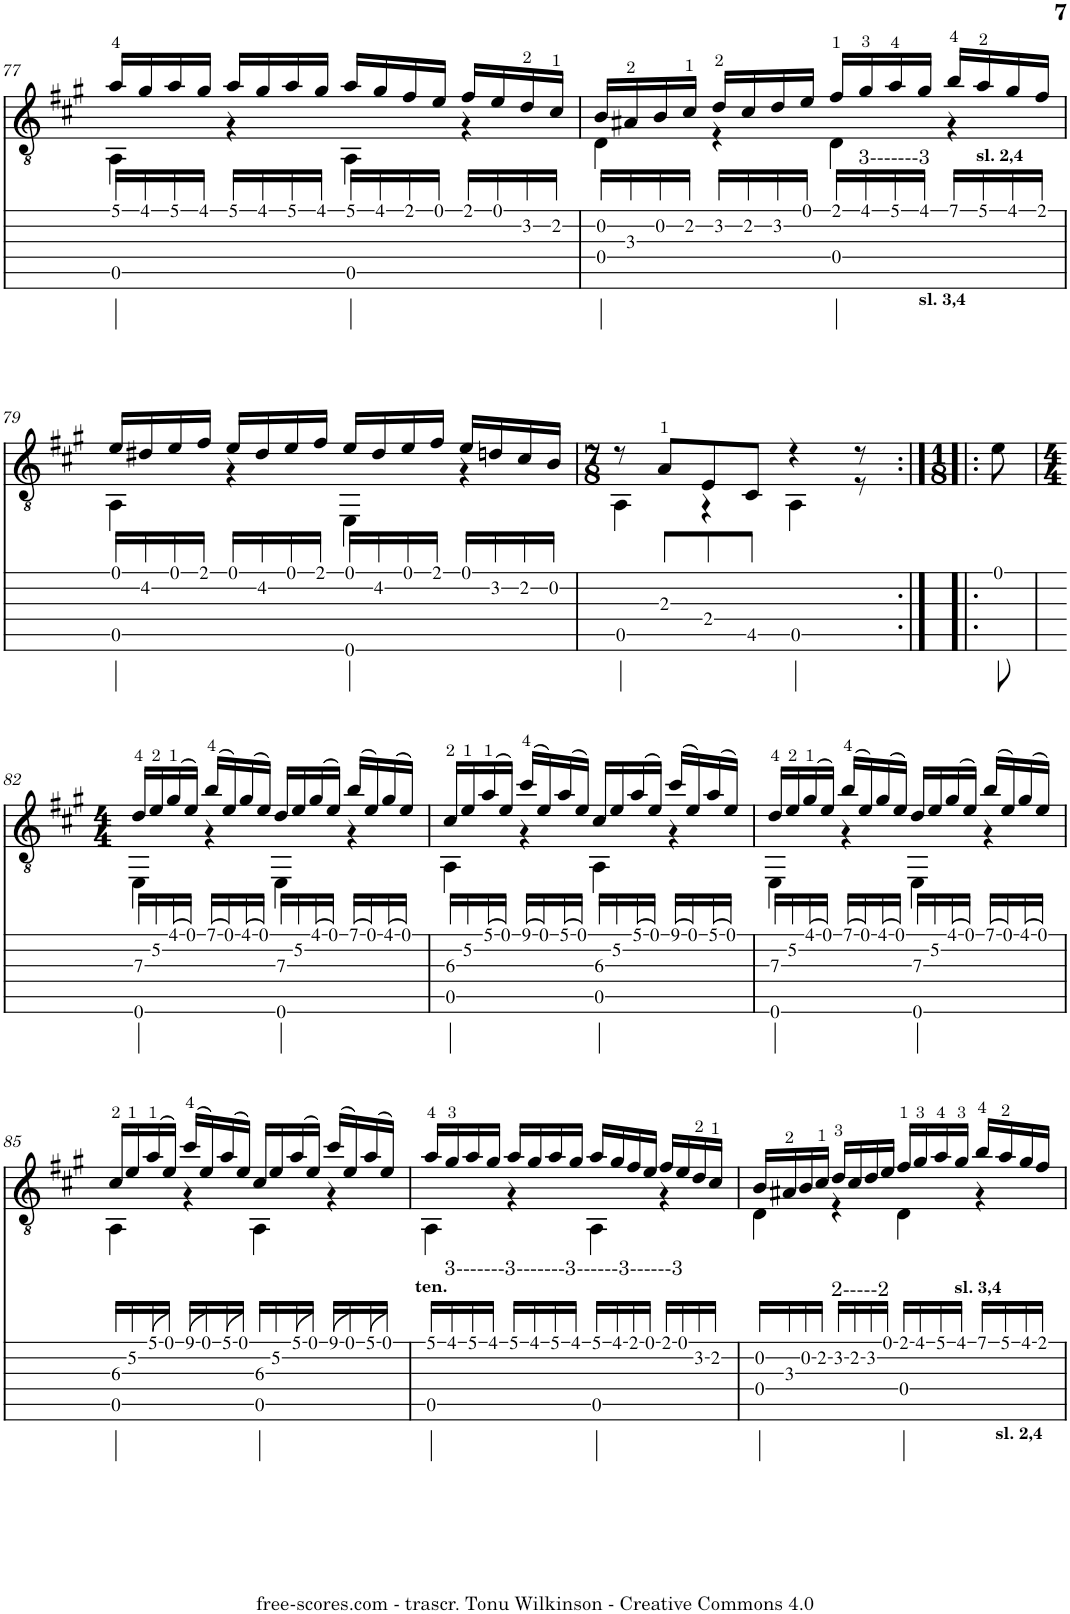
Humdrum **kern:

**kern	**kern
*part2	*part1
*staff2	*staff1
*I"Chitarra classica (Intavolatura)	*I"Chitarra classica
!!LO:PB:g=z
*	*clefGv2
*k[f#c#g#]	*k[f#c#g#]
*M4/4	*M4/4
=77	=77
*^	*^
16a/LL	4AA\	16a/LL	4AA\
16g#/	.	16g#/	.
16a/	.	16a/	.
16g#/JJ	.	16g#/JJ	.
16a/LL	4r	16a/LL	4r
16g#/	.	16g#/	.
16a/	.	16a/	.
16g#/JJ	.	16g#/JJ	.
16a/LL	4AA\	16a/LL	4AA\
16g#/	.	16g#/	.
16f#/	.	16f#/	.
16e/JJ	.	16e/JJ	.
16f#/LL	4r	16f#/LL	4r
16e/	.	16e/	.
16d/	.	16d/	.
16c#/JJ	.	16c#/JJ	.
=78	=78	=78	=78
16B/LL	4D\	16B/LL	4D\
16A#X/	.	16A#X/	.
16B/	.	16B/	.
16c#/JJ	.	16c#/JJ	.
16d/LL	4r	16d/LL	4r
16c#/	.	16c#/	.
16d/	.	16d/	.
16e/JJ	.	16e/JJ	.
16f#/LL	4D\	16f#/LL	4D\
!LO:TX:a:t=3-------3	!	!	!
16g#/	.	16g#/	.
16a/	.	16a/	.
!LO:TX:b:B:t=sl. 3,4	!	!	!
16g#/JJ	.	16g#/JJ	.
16b/LL	4r	16b/LL	4r
!LO:TX:a:B:t=sl. 2,4	!	!	!
16a/	.	16a/	.
16g#/	.	16g#/	.
16f#/JJ	.	16f#/JJ	.
!!LO:LB:g=z	!!
=79	=79	=79	=79
16e/LL	4AA\	16e/LL	4AA\
16d#X/	.	16d#X/	.
16e/	.	16e/	.
16f#/JJ	.	16f#/JJ	.
16e/LL	4r	16e/LL	4r
16d#/	.	16d#/	.
16e/	.	16e/	.
16f#/JJ	.	16f#/JJ	.
16e/LL	4EE\	16e/LL	4EE\
16d#/	.	16d#/	.
16e/	.	16e/	.
16f#/JJ	.	16f#/JJ	.
16e/LL	4r	16e/LL	4r
16dn/	.	16dn/	.
16c#/	.	16c#/	.
16B/JJ	.	16B/JJ	.
=80	=80	=80	=80
*M7/8	*	*M7/8	*
8r	4AA\	8r	4AA\
8A/L	.	8A/L	.
8E/	4r	8E/	4r
8C#/J	.	8C#/J	.
4r	4AA\	4r	4AA\
8r	8r	8r	8r
*v	*v	*	*
*	*v	*v
=81:|!|:	=81:|!|:
*M1/8	*M1/8
8e\	8e\
!!LO:LB:g=z
=82	=82
*M4/4	*M4/4
*^	*^
16d/LL	4EE\	16d/LL	4EE\
16e/	.	16e/	.
(16g#/	.	(16g#/	.
16e/JJ)	.	16e/JJ)	.
(16b/LL	4r	(16b/LL	4r
16e/)	.	16e/)	.
(16g#/	.	(16g#/	.
16e/JJ)	.	16e/JJ)	.
16d/LL	4EE\	16d/LL	4EE\
16e/	.	16e/	.
(16g#/	.	(16g#/	.
16e/JJ)	.	16e/JJ)	.
(16b/LL	4r	(16b/LL	4r
16e/)	.	16e/)	.
(16g#/	.	(16g#/	.
16e/JJ)	.	16e/JJ)	.
=83	=83	=83	=83
16c#/LL	4AA\	16c#/LL	4AA\
16e/	.	16e/	.
(16a/	.	(16a/	.
16e/JJ)	.	16e/JJ)	.
(16cc#/LL	4r	(16cc#/LL	4r
16e/)	.	16e/)	.
(16a/	.	(16a/	.
16e/JJ)	.	16e/JJ)	.
16c#/LL	4AA\	16c#/LL	4AA\
16e/	.	16e/	.
(16a/	.	(16a/	.
16e/JJ)	.	16e/JJ)	.
(16cc#/LL	4r	(16cc#/LL	4r
16e/)	.	16e/)	.
(16a/	.	(16a/	.
16e/JJ)	.	16e/JJ)	.
=84	=84	=84	=84
16d/LL	4EE\	16d/LL	4EE\
16e/	.	16e/	.
(16g#/	.	(16g#/	.
16e/JJ)	.	16e/JJ)	.
(16b/LL	4r	(16b/LL	4r
16e/)	.	16e/)	.
(16g#/	.	(16g#/	.
16e/JJ)	.	16e/JJ)	.
16d/LL	4EE\	16d/LL	4EE\
16e/	.	16e/	.
(16g#/	.	(16g#/	.
16e/JJ)	.	16e/JJ)	.
(16b/LL	4r	(16b/LL	4r
16e/)	.	16e/)	.
(16g#/	.	(16g#/	.
16e/JJ)	.	16e/JJ)	.
!!LO:LB:g=z	!!
=85	=85	=85	=85
16c#/LL	4AA\	16c#/LL	4AA\
16e/	.	16e/	.
(16a/	.	(16a/	.
16e/JJ)	.	16e/JJ)	.
(16cc#/LL	4r	(16cc#/LL	4r
16e/)	.	16e/)	.
(16a/	.	(16a/	.
16e/JJ)	.	16e/JJ)	.
16c#/LL	4AA\	16c#/LL	4AA\
16e/	.	16e/	.
(16a/	.	(16a/	.
16e/JJ)	.	16e/JJ)	.
(16cc#/LL	4r	(16cc#/LL	4r
16e/)	.	16e/)	.
(16a/	.	(16a/	.
16e/JJ)	.	16e/JJ)	.
=86	=86	=86	=86
!LO:TX:a:B:t=ten.	!	!	!
16a/LL	4AA\	16a/LL	4AA\
!LO:TX:a:t=3-------3-------3------3------3	!	!	!
16g#/	.	16g#/	.
16a/	.	16a/	.
16g#/JJ	.	16g#/JJ	.
16a/LL	4r	16a/LL	4r
16g#/	.	16g#/	.
16a/	.	16a/	.
16g#/JJ	.	16g#/JJ	.
16a/LL	4AA\	16a/LL	4AA\
16g#/	.	16g#/	.
16f#/	.	16f#/	.
16e/JJ	.	16e/JJ	.
16f#/LL	4r	16f#/LL	4r
16e/	.	16e/	.
16d/	.	16d/	.
16c#/JJ	.	16c#/JJ	.
=87	=87	=87	=87
16B/LL	4D\	16B/LL	4D\
16A#X/	.	16A#X/	.
16B/	.	16B/	.
16c#/JJ	.	16c#/JJ	.
!LO:TX:a:t=2-----2	!	!	!
16d/LL	4r	16d/LL	4r
16c#/	.	16c#/	.
16d/	.	16d/	.
16e/JJ	.	16e/JJ	.
16f#/LL	4D\	16f#/LL	4D\
16g#/	.	16g#/	.
16a/	.	16a/	.
!LO:TX:a:B:t=sl. 3,4	!	!	!
16g#/JJ	.	16g#/JJ	.
16b/LL	4r	16b/LL	4r
!LO:TX:b:B:t=sl. 2,4	!	!	!
16a/	.	16a/	.
16g#/	.	16g#/	.
16f#/JJ	.	16f#/JJ	.
*v	*v	*	*
*	*v	*v
=	=
*-	*-
